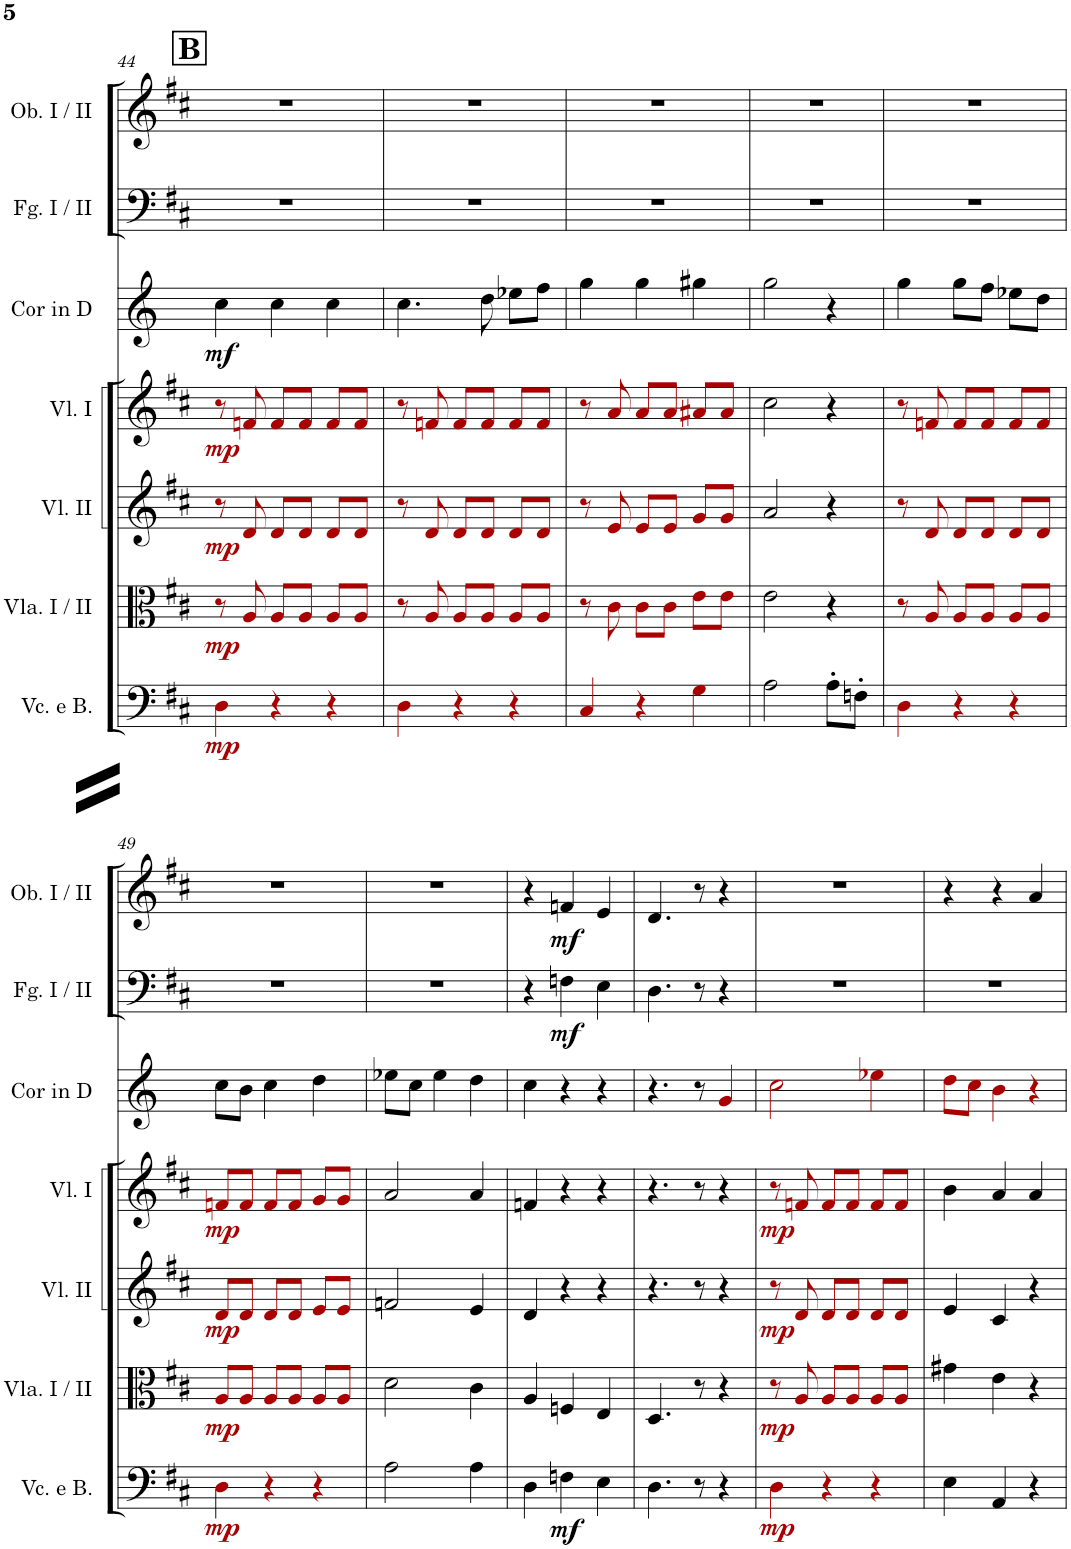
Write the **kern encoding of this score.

**kern	**dynam	**kern	**dynam	**kern	**dynam	**kern	**dynam	**kern	**dynam	**kern	**dynam	**kern	**dynam	**kern	**dynam
*part8	*part8	*part7	*part7	*part6	*part6	*part5	*part5	*part4	*part4	*part3	*part3	*part2	*part2	*part1	*part1
*staff8	*staff8	*staff7	*staff7	*staff6	*staff6	*staff5	*staff5	*staff4	*staff4	*staff3	*staff3	*staff2	*staff2	*staff1	*staff1
*I"Contrabasses	*	*I"Violoncello e Basso	*	*I"Viola I / II	*	*I"Violino II	*	*I"Violino I	*	*I"Corno principale in Re / D	*	*I"Fagotto I / II	*	*I"Oboe I / II	*
*I'Cbs.	*	*I'Vc. e B.	*	*I'Vla. I / II	*	*I'Vl. II	*	*I'Vl. I	*	*I'Cor in D	*	*I'Fg. I / II	*	*I'Ob. I / II	*
!!LO:PB:g=z
*clefF4	*	*clefF4	*	*clefC3	*	*clefG2	*	*clefG2	*	*clefG2	*	*clefF4	*	*clefG2	*
*Trd7c12	*	*	*	*	*	*	*	*	*	*Trd5c10	*	*	*	*	*
*k[f#c#]	*	*k[f#c#]	*	*k[f#c#]	*	*k[f#c#]	*	*k[f#c#]	*	*k[]	*	*k[f#c#]	*	*k[f#c#]	*
*M3/4	*	*M3/4	*	*M3/4	*	*M3/4	*	*M3/4	*	*M3/4	*	*M3/4	*	*M3/4	*
!!LO:REH:place=s1:a:B:cj:fs=14:t=B
=44	=44	=44	=44	=44	=44	=44	=44	=44	=44	=44	=44	=44	=44	=44	=44
!	!LO:DY:b	!	!LO:DY:b	!	!LO:DY:b	!	!LO:DY:b	!	!LO:DY:b	!	!LO:DY:b	!	!	!	!
4D	mp	4Di\	mp	8r	mp	8r	mp	8r	mp	4cc\	mf	2.r	.	2.r	.
.	.	.	.	8Ai/	.	8di/	.	8fni/	.	.	.	.	.	.	.
4r	.	4r	.	8Ai/L	.	8di/L	.	8fi/L	.	4cc\	.	.	.	.	.
.	.	.	.	8Ai/J	.	8di/J	.	8fi/J	.	.	.	.	.	.	.
4r	.	4r	.	8Ai/L	.	8di/L	.	8fi/L	.	4cc\	.	.	.	.	.
.	.	.	.	8Ai/J	.	8di/J	.	8fi/J	.	.	.	.	.	.	.
=45	=45	=45	=45	=45	=45	=45	=45	=45	=45	=45	=45	=45	=45	=45	=45
4D	.	4Di\	.	8r	.	8r	.	8r	.	4.cc\	.	2.r	.	2.r	.
.	.	.	.	8Ai/	.	8di/	.	8fni/	.	.	.	.	.	.	.
4r	.	4r	.	8Ai/L	.	8di/L	.	8fi/L	.	.	.	.	.	.	.
.	.	.	.	8Ai/J	.	8di/J	.	8fi/J	.	8dd\	.	.	.	.	.
4r	.	4r	.	8Ai/L	.	8di/L	.	8fi/L	.	8ee-X\L	.	.	.	.	.
.	.	.	.	8Ai/J	.	8di/J	.	8fi/J	.	8ff\J	.	.	.	.	.
=46	=46	=46	=46	=46	=46	=46	=46	=46	=46	=46	=46	=46	=46	=46	=46
4C#	.	4C#i/	.	8r	.	8r	.	8r	.	4gg\	.	2.r	.	2.r	.
.	.	.	.	8c#i\	.	8ei/	.	8ai/	.	.	.	.	.	.	.
4r	.	4r	.	8c#i\L	.	8ei/L	.	8ai/L	.	4gg\	.	.	.	.	.
.	.	.	.	8c#i\J	.	8ei/J	.	8ai/J	.	.	.	.	.	.	.
4G	.	4Gi\	.	8ei\L	.	8gi/L	.	8a#Xi/L	.	4gg#X\	.	.	.	.	.
.	.	.	.	8ei\J	.	8gi/J	.	8a#i/J	.	.	.	.	.	.	.
=47	=47	=47	=47	=47	=47	=47	=47	=47	=47	=47	=47	=47	=47	=47	=47
2A	.	2A\	.	2e\	.	2a/	.	2cc#\	.	2gg\	.	2.r	.	2.r	.
8A'\L	.	8A'\L	.	4r	.	4r	.	4r	.	4r	.	.	.	.	.
8Fn'\J	.	8Fn'\J	.	.	.	.	.	.	.	.	.	.	.	.	.
=48	=48	=48	=48	=48	=48	=48	=48	=48	=48	=48	=48	=48	=48	=48	=48
4D	.	4Di\	.	8r	.	8r	.	8r	.	4gg\	.	2.r	.	2.r	.
.	.	.	.	8Ai/	.	8di/	.	8fni/	.	.	.	.	.	.	.
4r	.	4r	.	8Ai/L	.	8di/L	.	8fi/L	.	8gg\L	.	.	.	.	.
.	.	.	.	8Ai/J	.	8di/J	.	8fi/J	.	8ff\J	.	.	.	.	.
4r	.	4r	.	8Ai/L	.	8di/L	.	8fi/L	.	8ee-X\L	.	.	.	.	.
.	.	.	.	8Ai/J	.	8di/J	.	8fi/J	.	8dd\J	.	.	.	.	.
!!LO:LB:g=z
=49	=49	=49	=49	=49	=49	=49	=49	=49	=49	=49	=49	=49	=49	=49	=49
!	!LO:DY:b	!	!LO:DY:b	!	!LO:DY:b	!	!LO:DY:b	!	!LO:DY:b	!	!	!	!	!	!
4r	mp	4Di\	mp	8Ai/L	mp	8di/L	mp	8fni/L	mp	8cc\L	.	2.r	.	2.r	.
.	.	.	.	8Ai/J	.	8di/J	.	8fi/J	.	8b\J	.	.	.	.	.
4r	.	4r	.	8Ai/L	.	8di/L	.	8fi/L	.	4cc\	.	.	.	.	.
.	.	.	.	8Ai/J	.	8di/J	.	8fi/J	.	.	.	.	.	.	.
4r	.	4r	.	8Ai/L	.	8ei/L	.	8gi/L	.	4dd\	.	.	.	.	.
.	.	.	.	8Ai/J	.	8ei/J	.	8gi/J	.	.	.	.	.	.	.
=50	=50	=50	=50	=50	=50	=50	=50	=50	=50	=50	=50	=50	=50	=50	=50
2A	.	2A\	.	2d\	.	2fn/	.	2a/	.	8ee-X\L	.	2.r	.	2.r	.
.	.	.	.	.	.	.	.	.	.	8cc\J	.	.	.	.	.
.	.	.	.	.	.	.	.	.	.	4ee-\	.	.	.	.	.
4A	.	4A\	.	4c#\	.	4e/	.	4a/	.	4dd\	.	.	.	.	.
=51	=51	=51	=51	=51	=51	=51	=51	=51	=51	=51	=51	=51	=51	=51	=51
4D	.	4D\	.	4A/	.	4d/	.	4fn/	.	4cc\	.	4r	.	4r	.
!	!LO:DY:b	!	!LO:DY:b	!	!	!	!	!	!	!	!	!	!LO:DY:b	!	!LO:DY:b
4Fn	mf	4Fn\	mf	4Fn/	.	4r	.	4r	.	4r	.	4Fn\	mf	4fn/	mf
4E	.	4E\	.	4E/	.	4r	.	4r	.	4r	.	4E\	.	4e/	.
=52	=52	=52	=52	=52	=52	=52	=52	=52	=52	=52	=52	=52	=52	=52	=52
4.D	.	4.D\	.	4.D/	.	4.r	.	4.r	.	4.r	.	4.D\	.	4.d/	.
8r	.	8r	.	8r	.	8r	.	8r	.	8r	.	8r	.	8r	.
4r	.	4r	.	4r	.	4r	.	4r	.	4gi/	.	4r	.	4r	.
=53	=53	=53	=53	=53	=53	=53	=53	=53	=53	=53	=53	=53	=53	=53	=53
!	!LO:DY:b	!	!LO:DY:b	!	!LO:DY:b	!	!LO:DY:b	!	!LO:DY:b	!	!	!	!	!	!
4D	mp	4Di\	mp	8r	mp	8r	mp	8r	mp	2cci\	.	2.r	.	2.r	.
.	.	.	.	8Ai/	.	8di/	.	8fni/	.	.	.	.	.	.	.
4r	.	4r	.	8Ai/L	.	8di/L	.	8fi/L	.	.	.	.	.	.	.
.	.	.	.	8Ai/J	.	8di/J	.	8fi/J	.	.	.	.	.	.	.
4r	.	4r	.	8Ai/L	.	8di/L	.	8fi/L	.	4ee-Xi\	.	.	.	.	.
.	.	.	.	8Ai/J	.	8di/J	.	8fi/J	.	.	.	.	.	.	.
=54	=54	=54	=54	=54	=54	=54	=54	=54	=54	=54	=54	=54	=54	=54	=54
4E	.	4E\	.	4g#X\	.	4e/	.	4b\	.	8ddi\L	.	2.r	.	4r	.
.	.	.	.	.	.	.	.	.	.	8cci\J	.	.	.	.	.
4AA	.	4AA/	.	4e\	.	4c#/	.	4a/	.	4bi\	.	.	.	4r	.
4r	.	4r	.	4r	.	4r	.	4a/	.	4r	.	.	.	4a/	.
=	=	=	=	=	=	=	=	=	=	=	=	=	=	=	=
*-	*-	*-	*-	*-	*-	*-	*-	*-	*-	*-	*-	*-	*-	*-	*-
